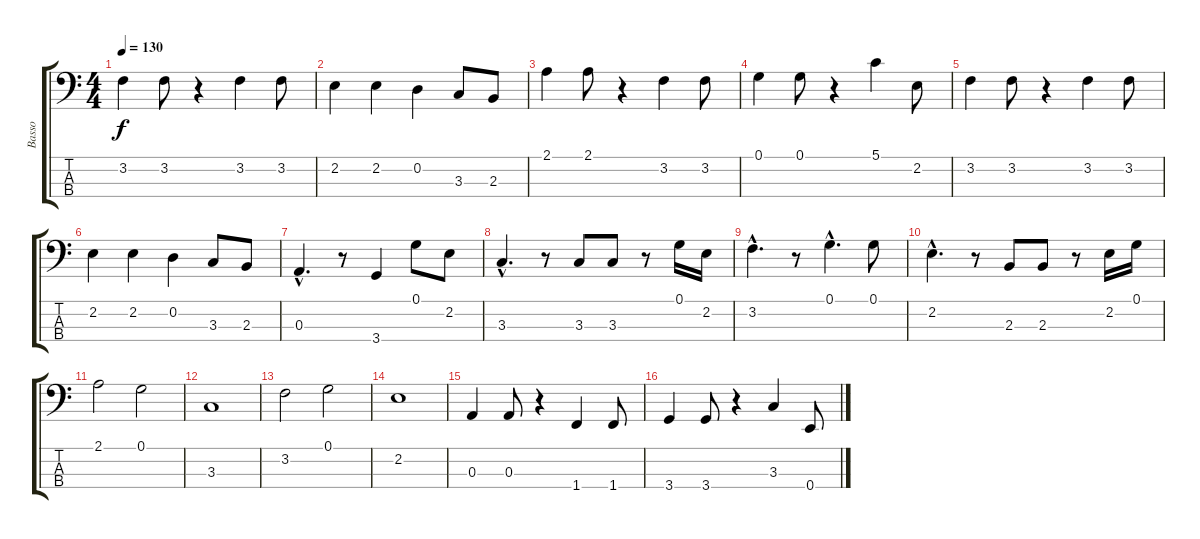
\track ("Basso" "Basso") {instrument electricbassfinger}
\staff {score tabs}
\tuning (G2 D2 A1 E1) {hide}
\ts (4 4)
\tempo 130
\clef f4
\ks c
3.2.4{dy f} 3.2.8 r.4 3.2.4 3.2.8 |
2.2.4 2.2.4 0.2.4 3.3.8 2.3.8 |
2.1.4 2.1.8 r.4 3.2.4 3.2.8 |
0.1.4 0.1.8 r.4 5.1.4 2.2.8 |
3.2.4 3.2.8 r.4 3.2.4 3.2.8 |
2.2.4 2.2.4 0.2.4 3.3.8 2.3.8 |
0.3{hac}.4{d} r.8 3.4.4 0.1.8 2.2.8 |
3.3{hac}.4{d} r.8 3.3.8 3.3.8 r.8 0.1.16 2.2.16 |
3.2{hac}.4{d} r.8 0.1{hac}.4{d} 0.1.8 |
2.2{hac}.4{d} r.8 2.3.8 2.3.8 r.8 2.2.16 0.1.16 |
2.1.2 0.1.2 |
3.3.1 |
3.2.2 0.1.2 |
2.2.1 |
0.3.4 0.3.8 r.4 1.4.4 1.4.8 |
3.4.4 3.4.8 r.4 3.3.4 0.4.8
